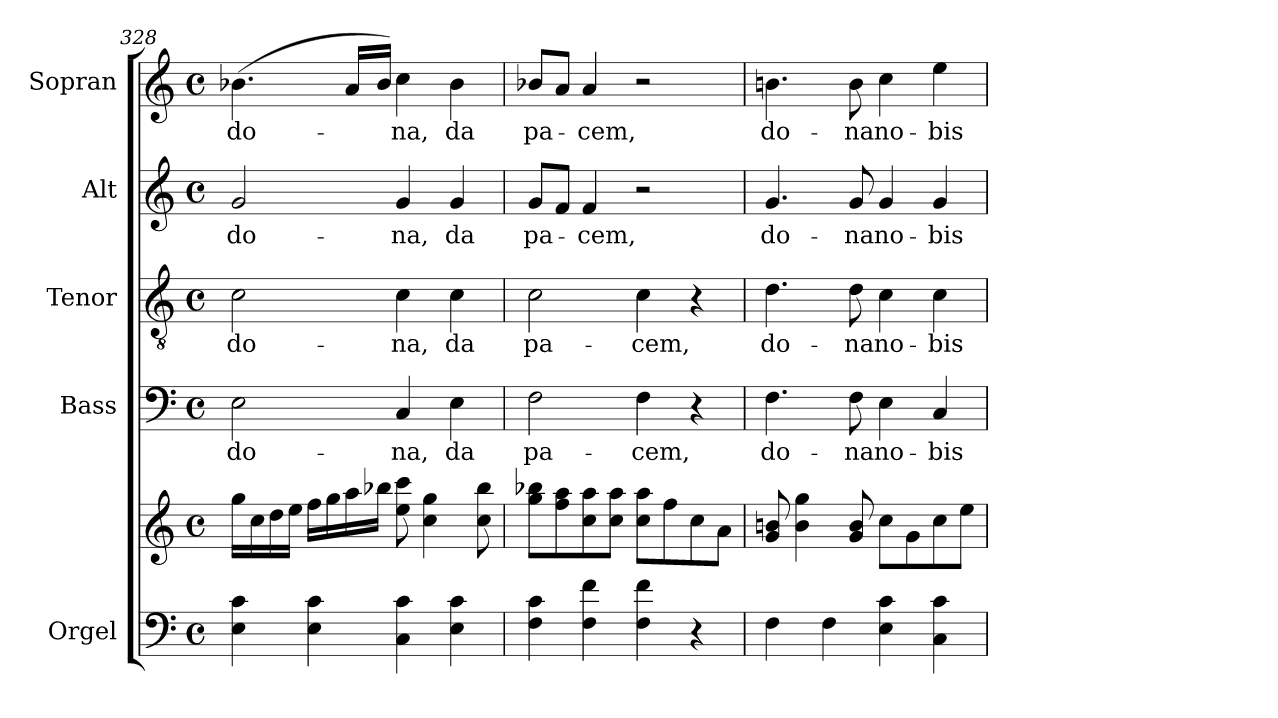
**kern	**kern	**kern	**text	**kern	**text	**kern	**text	**kern	**text
*part5	*part5	*part4	*part4	*part3	*part3	*part2	*part2	*part1	*part1
*staff6	*staff5	*staff4	*staff4	*staff3	*staff3	*staff2	*staff2	*staff1	*staff1
*I"Orgel	*	*I"Bass	*	*I"Tenor	*	*I"Alt	*	*I"Sopran	*
*I'Org.	*	*I'B.	*	*I'T.	*	*I'A.	*	*I'S.	*
*clefF4	*clefG2	*clefF4	*	*clefGv2	*	*clefG2	*	*clefG2	*
*k[]	*k[]	*k[]	*	*k[]	*	*k[]	*	*k[]	*
*C:	*C:	*C:	*	*C:	*	*C:	*	*C:	*
*M4/4	*M4/4	*M4/4	*	*M4/4	*	*M4/4	*	*M4/4	*
*met(c)	*met(c)	*met(c)	*	*met(c)	*	*met(c)	*	*met(c)	*
=328	=328	=328	=328	=328	=328	=328	=328	=328	=328
!	!	!	!LO:LY:b	!	!LO:LY:b	!	!LO:LY:b	!	!LO:LY:b
4E\ 4c\	16gg\LL	2E\	do-	2c\	do-	2g/	do-	(>4.b-X\	do-
.	16cc\	.	.	.	.	.	.	.	.
.	16dd\	.	.	.	.	.	.	.	.
.	16ee\JJ	.	.	.	.	.	.	.	.
4E\ 4c\	16ff\LL	.	.	.	.	.	.	.	.
.	16gg\	.	.	.	.	.	.	.	.
.	16aa\	.	.	.	.	.	.	16a/LL	.
.	16bb-X\JJ	.	.	.	.	.	.	16b-/JJ)	.
!	!	!	!LO:LY:b	!	!LO:LY:b	!	!LO:LY:b	!	!LO:LY:b
4C\ 4c\	8ee\ 8ccc\	4C/	-na,	4c\	-na,	4g/	-na,	4cc\	-na,
.	4cc\ 4gg\	.	.	.	.	.	.	.	.
!	!	!	!LO:LY:b	!	!LO:LY:b	!	!LO:LY:b	!	!LO:LY:b
4E\ 4c\	.	4E\	da	4c\	da	4g/	da	4b-\	da
.	8cc\ 8bb-\	.	.	.	.	.	.	.	.
=329	=329	=329	=329	=329	=329	=329	=329	=329	=329
!	!	!	!LO:LY:b	!	!LO:LY:b	!	!LO:LY:b	!	!LO:LY:b
4F\ 4c\	8gg\ 8bb-X\L	2F\	pa-	2c\	pa-	8g/L	pa-	8b-X/L	pa-
.	8ff\ 8aa\	.	.	.	.	8f/J	.	8a/J	.
!	!	!	!	!	!	!	!LO:LY:b	!	!LO:LY:b
4F\ 4f\	8cc\ 8aa\	.	.	.	.	4f/	-cem,	4a/	-cem,
.	8cc\ 8aa\J	.	.	.	.	.	.	.	.
!	!	!	!LO:LY:b	!	!LO:LY:b	!	!	!	!
4F\ 4f\	8cc\ 8aa\L	4F\	-cem,	4c\	-cem,	2r	.	2r	.
.	8ff\	.	.	.	.	.	.	.	.
4r	8cc\	4r	.	4r	.	.	.	.	.
.	8a\J	.	.	.	.	.	.	.	.
=330	=330	=330	=330	=330	=330	=330	=330	=330	=330
!	!	!	!LO:LY:b	!	!LO:LY:b	!	!LO:LY:b	!	!LO:LY:b
4F\	8g/ 8bn/	4.F\	do-	4.d\	do-	4.g/	do-	4.bn\	do-
.	4b\ 4gg\	.	.	.	.	.	.	.	.
4F\	.	.	.	.	.	.	.	.	.
!	!	!	!LO:LY:b	!	!LO:LY:b	!	!LO:LY:b	!	!LO:LY:b
.	8g/ 8b/	8F\	-na	8d\	-na	8g/	-na	8b\	-na
!	!	!	!LO:LY:b	!	!LO:LY:b	!	!LO:LY:b	!	!LO:LY:b
4E\ 4c\	8cc\L	4E\	no-	4c\	no-	4g/	no-	4cc\	no-
.	8g\	.	.	.	.	.	.	.	.
!	!	!	!LO:LY:b	!	!LO:LY:b	!	!LO:LY:b	!	!LO:LY:b
4C\ 4c\	8cc\	4C/	-bis	4c\	-bis	4g/	-bis	4ee\	-bis
.	8ee\J	.	.	.	.	.	.	.	.
=	=	=	=	=	=	=	=	=	=
*-	*-	*-	*-	*-	*-	*-	*-	*-	*-
